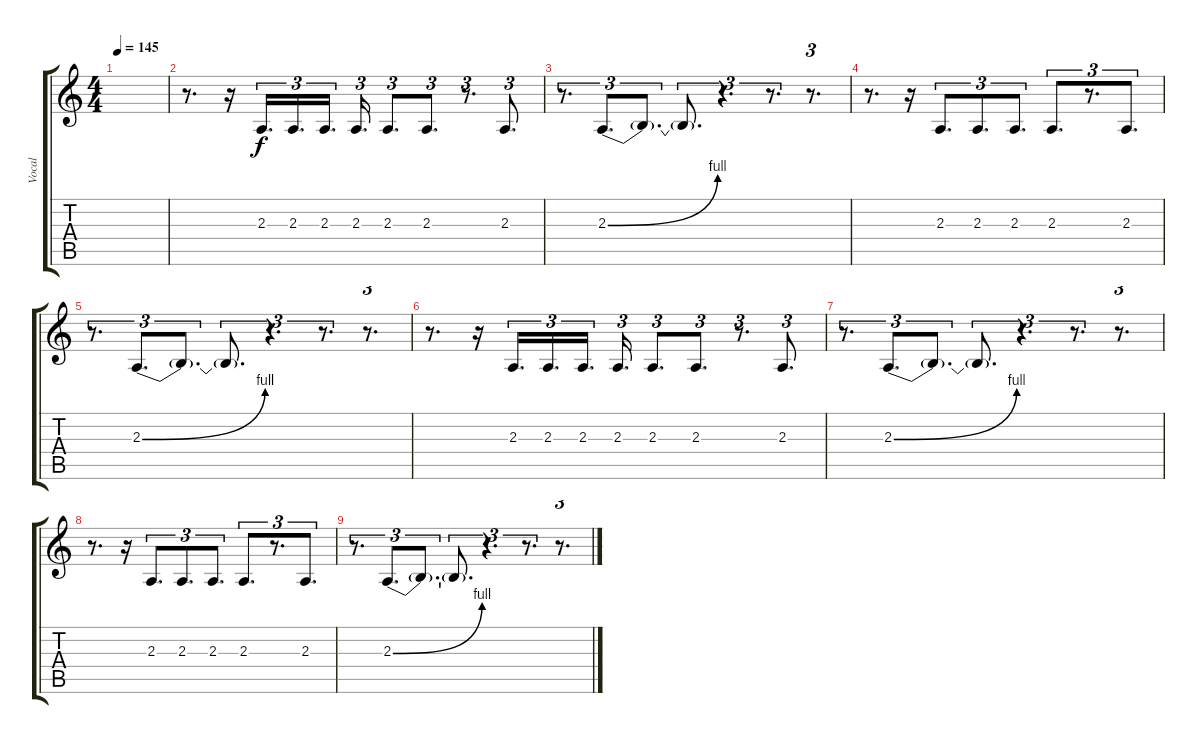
\track ("Vocal" "Vocal") {instrument tenorsax bank 6}
\staff {score tabs}
\tuning (E4 B3 G3 D3 A2 E2) {hide}
\ts (4 4)
\tempo 145
\clef g2
\ks c
|
r.8{d} r.16 2.3.16{d tu (3 2)} 2.3.16{d tu (3 2)} 2.3.16{d tu (3 2)} 2.3.16{d tu (3 2)} 2.3.8{d tu (3 2)} 2.3.8{d tu (3 2)} r.8{d tu (3 2)} 2.3.8{d tu (3 2)} |
r.8{d tu (3 2)} 2.3{be (bend 0 0 60 4)}.8{d tu (3 2)} 2.3{t}.8{d tu (3 2)} 2.3{t}.8{d tu (3 2)} r.4{d tu (3 2)} r.8{d tu (3 2)} r.8{d tu (3 2)} |
r.8{d} r.16 2.3.8{d tu (3 2)} 2.3.8{d tu (3 2)} 2.3.8{d tu (3 2)} 2.3.8{d tu (3 2)} r.8{d tu (3 2)} 2.3.8{d tu (3 2)} |
r.8{d tu (3 2)} 2.3{be (bend 0 0 60 4)}.8{d tu (3 2)} 2.3{t}.8{d tu (3 2)} 2.3{t}.8{d tu (3 2)} r.4{d tu (3 2)} r.8{d tu (3 2)} r.8{d tu (3 2)} |
r.8{d} r.16 2.3.16{d tu (3 2)} 2.3.16{d tu (3 2)} 2.3.16{d tu (3 2)} 2.3.16{d tu (3 2)} 2.3.8{d tu (3 2)} 2.3.8{d tu (3 2)} r.8{d tu (3 2)} 2.3.8{d tu (3 2)} |
r.8{d tu (3 2)} 2.3{be (bend 0 0 60 4)}.8{d tu (3 2)} 2.3{t}.8{d tu (3 2)} 2.3{t}.8{d tu (3 2)} r.4{d tu (3 2)} r.8{d tu (3 2)} r.8{d tu (3 2)} |
r.8{d} r.16 2.3.8{d tu (3 2)} 2.3.8{d tu (3 2)} 2.3.8{d tu (3 2)} 2.3.8{d tu (3 2)} r.8{d tu (3 2)} 2.3.8{d tu (3 2)} |
r.8{d tu (3 2)} 2.3{be (bend 0 0 60 4)}.8{d tu (3 2)} 2.3{t}.8{d tu (3 2)} 2.3{t}.8{d tu (3 2)} r.4{d tu (3 2)} r.8{d tu (3 2)} r.8{d tu (3 2)}
